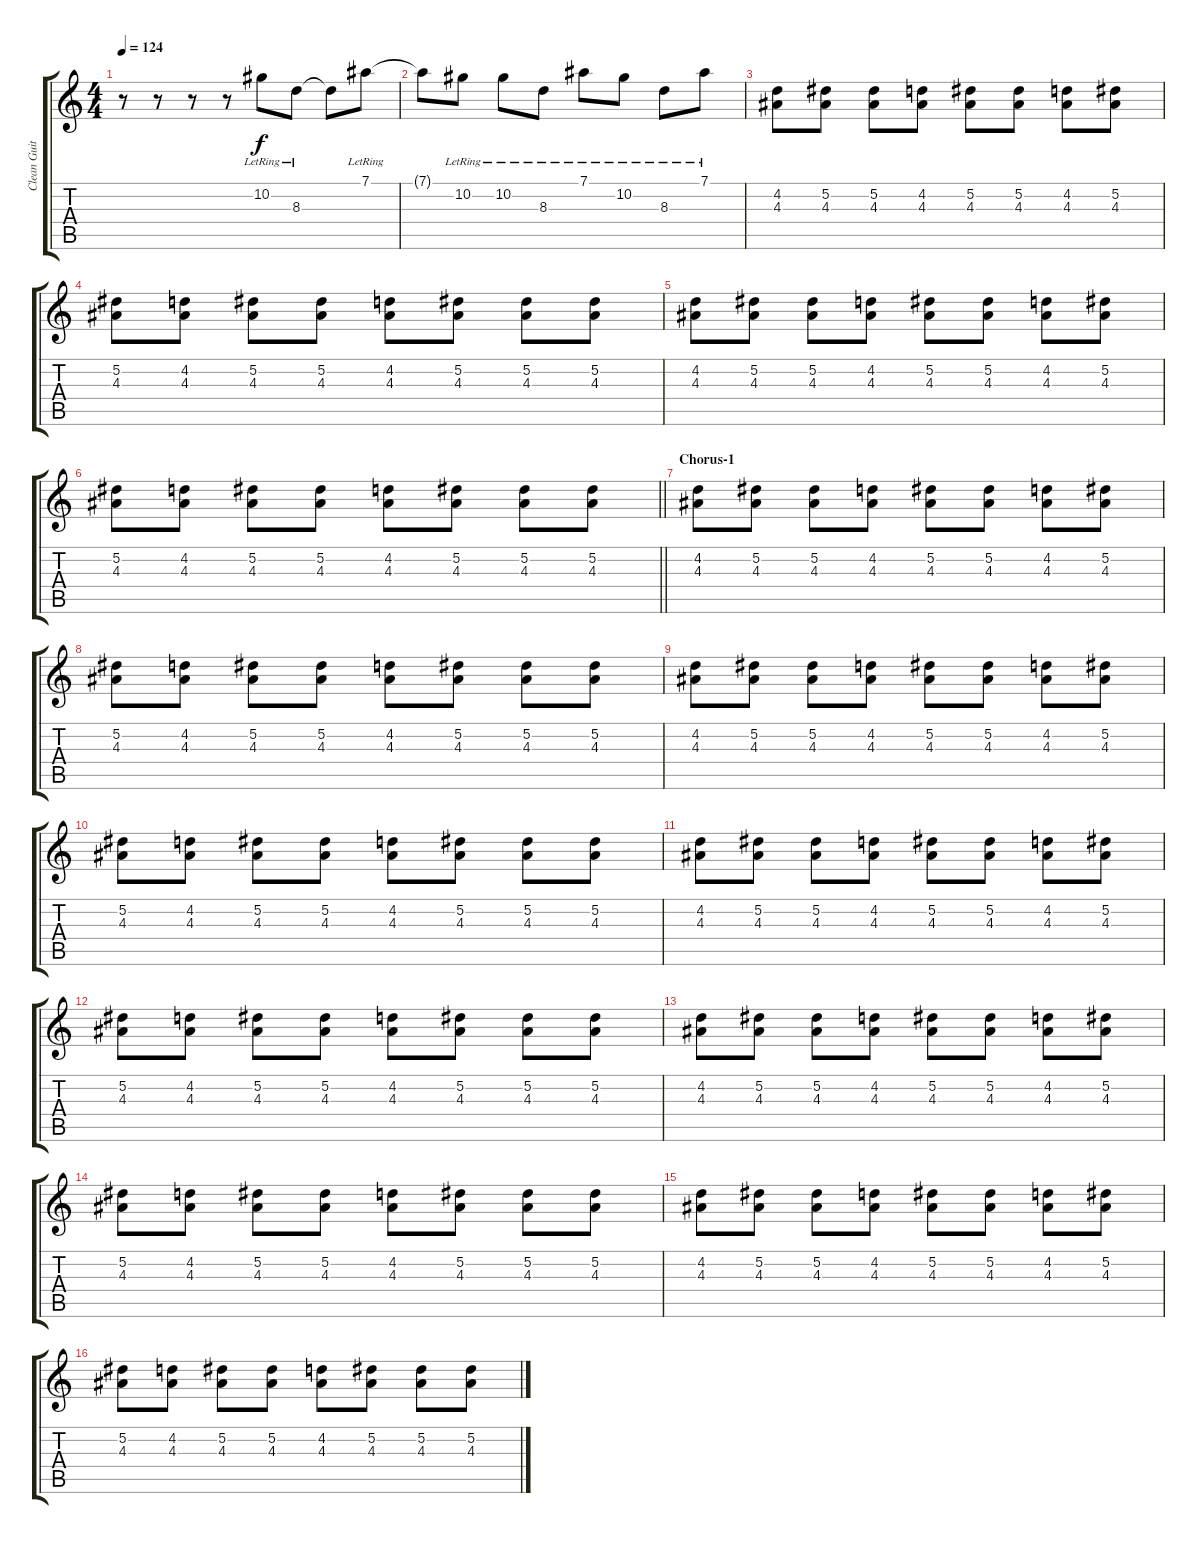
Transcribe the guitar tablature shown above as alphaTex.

\track ("Clean Guitar 2" "Clean Guit") {instrument electricguitarclean}
\staff {score tabs}
\tuning (Eb4 Bb3 Gb3 Db3 Ab2 Eb2) {hide}
\ts (4 4)
\tempo 124
\clef g2
\ks c
r.8{dy f} r.8 r.8 r.8 10.2{lr}.8 8.3{lr}.8 8.3{t}.8 7.1{lr}.8 |
7.1{t}.8 10.2{lr}.8 10.2{lr}.8 8.3{lr}.8 7.1{lr}.8 10.2{lr}.8 8.3{lr}.8 7.1{lr}.8 |
(4.2 4.3).8 (5.2 4.3).8 (5.2 4.3).8 (4.2 4.3).8 (5.2 4.3).8 (5.2 4.3).8 (4.2 4.3).8 (5.2 4.3).8 |
(5.2 4.3).8 (4.2 4.3).8 (5.2 4.3).8 (5.2 4.3).8 (4.2 4.3).8 (5.2 4.3).8 (5.2 4.3).8 (5.2 4.3).8 |
(4.2 4.3).8 (5.2 4.3).8 (5.2 4.3).8 (4.2 4.3).8 (5.2 4.3).8 (5.2 4.3).8 (4.2 4.3).8 (5.2 4.3).8 |
\barLineRight lightlight
(5.2 4.3).8 (4.2 4.3).8 (5.2 4.3).8 (5.2 4.3).8 (4.2 4.3).8 (5.2 4.3).8 (5.2 4.3).8 (5.2 4.3).8 |
\section ("" "Chorus-1")
(4.2 4.3).8 (5.2 4.3).8 (5.2 4.3).8 (4.2 4.3).8 (5.2 4.3).8 (5.2 4.3).8 (4.2 4.3).8 (5.2 4.3).8 |
(5.2 4.3).8 (4.2 4.3).8 (5.2 4.3).8 (5.2 4.3).8 (4.2 4.3).8 (5.2 4.3).8 (5.2 4.3).8 (5.2 4.3).8 |
(4.2 4.3).8 (5.2 4.3).8 (5.2 4.3).8 (4.2 4.3).8 (5.2 4.3).8 (5.2 4.3).8 (4.2 4.3).8 (5.2 4.3).8 |
(5.2 4.3).8 (4.2 4.3).8 (5.2 4.3).8 (5.2 4.3).8 (4.2 4.3).8 (5.2 4.3).8 (5.2 4.3).8 (5.2 4.3).8 |
(4.2 4.3).8 (5.2 4.3).8 (5.2 4.3).8 (4.2 4.3).8 (5.2 4.3).8 (5.2 4.3).8 (4.2 4.3).8 (5.2 4.3).8 |
(5.2 4.3).8 (4.2 4.3).8 (5.2 4.3).8 (5.2 4.3).8 (4.2 4.3).8 (5.2 4.3).8 (5.2 4.3).8 (5.2 4.3).8 |
(4.2 4.3).8 (5.2 4.3).8 (5.2 4.3).8 (4.2 4.3).8 (5.2 4.3).8 (5.2 4.3).8 (4.2 4.3).8 (5.2 4.3).8 |
(5.2 4.3).8 (4.2 4.3).8 (5.2 4.3).8 (5.2 4.3).8 (4.2 4.3).8 (5.2 4.3).8 (5.2 4.3).8 (5.2 4.3).8 |
(4.2 4.3).8 (5.2 4.3).8 (5.2 4.3).8 (4.2 4.3).8 (5.2 4.3).8 (5.2 4.3).8 (4.2 4.3).8 (5.2 4.3).8 |
(5.2 4.3).8 (4.2 4.3).8 (5.2 4.3).8 (5.2 4.3).8 (4.2 4.3).8 (5.2 4.3).8 (5.2 4.3).8 (5.2 4.3).8
